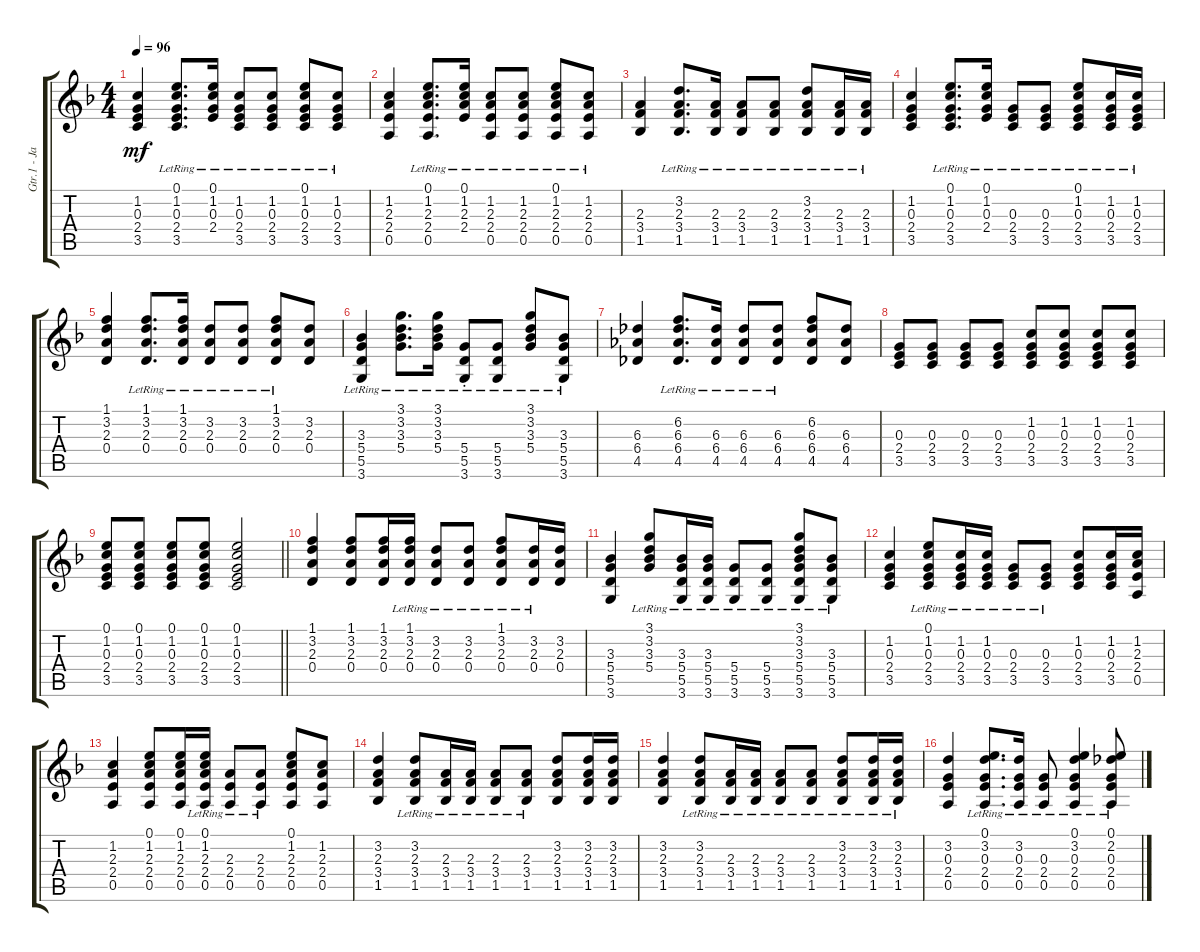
\track ("Gtr.1 - James Dean Bradfield" "Gtr.1 - Ja") {instrument acousticguitarsteel}
\staff {score tabs}
\tuning (E4 B3 G3 D3 A2 E2) {hide}
\ts (4 4)
\tempo 96
\clef g2
\ks f
(1.2 0.3 2.4 3.5).4{dy mf} (0.1{lr} 1.2{lr} 0.3{lr} 2.4{lr} 3.5{lr}).8{d} (0.1{lr} 1.2{lr} 0.3{lr} 2.4{lr}).16 (1.2{lr} 0.3{lr} 2.4{lr} 3.5{lr}).8 (1.2{lr} 0.3{lr} 2.4{lr} 3.5{lr}).8 (0.1{lr} 1.2{lr} 0.3{lr} 2.4{lr} 3.5{lr}).8 (1.2{lr} 0.3{lr} 2.4{lr} 3.5{lr}).8 |
(1.2 2.3 2.4 0.5).4 (0.1{lr} 1.2{lr} 2.3{lr} 2.4{lr} 0.5{lr}).8{d} (0.1{lr} 1.2{lr} 2.3{lr} 2.4{lr}).16 (1.2{lr} 2.3{lr} 2.4{lr} 0.5{lr}).8 (1.2{lr} 2.3{lr} 2.4{lr} 0.5{lr}).8 (0.1{lr} 1.2{lr} 2.3{lr} 2.4{lr} 0.5{lr}).8 (1.2{lr} 2.3{lr} 2.4{lr} 0.5{lr}).8 |
(2.3 3.4 1.5).4 (3.2{lr} 2.3{lr} 3.4{lr} 1.5{lr}).8{d} (2.3{lr} 3.4{lr} 1.5{lr}).16 (2.3{lr} 3.4{lr} 1.5{lr}).8 (2.3{lr} 3.4{lr} 1.5{lr}).8 (3.2{lr} 2.3{lr} 3.4{lr} 1.5{lr}).8 (2.3{lr} 3.4{lr} 1.5{lr}).16 (2.3{lr} 3.4{lr} 1.5{lr}).16 |
(1.2 0.3 2.4 3.5).4 (0.1{lr} 1.2{lr} 0.3{lr} 2.4{lr} 3.5{lr}).8{d} (0.1{lr} 1.2{lr} 0.3{lr} 2.4{lr}).16 (0.3{lr} 2.4{lr} 3.5{lr}).8 (0.3{lr} 2.4{lr} 3.5{lr}).8 (0.1{lr} 1.2{lr} 0.3{lr} 2.4{lr} 3.5{lr}).8 (1.2{lr} 0.3{lr} 2.4{lr} 3.5{lr}).16 (1.2{lr} 0.3{lr} 2.4{lr} 3.5{lr}).16 |
(1.1 3.2 2.3 0.4).4 (1.1{lr} 3.2{lr} 2.3{lr} 0.4{lr}).8{d} (1.1{lr} 3.2{lr} 2.3{lr} 0.4{lr}).16 (3.2{lr} 2.3{lr} 0.4{lr}).8 (3.2{lr} 2.3{lr} 0.4{lr}).8 (1.1{lr} 3.2{lr} 2.3{lr} 0.4{lr}).8 (3.2 2.3 0.4).8 |
(3.3{lr} 5.4{lr} 5.5{lr} 3.6{lr}).4 (3.1{lr} 3.2{lr} 3.3{lr} 5.4{lr}).8{d} (3.1{lr} 3.2{lr} 3.3{lr} 5.4{lr}).16 (5.4{st lr} 5.5{st lr} 3.6{st lr}).8 (5.4{lr} 5.5{lr} 3.6{lr}).8 (3.1{lr} 3.2{lr} 3.3{lr} 5.4{lr}).8 (3.3{lr} 5.4{lr} 5.5{lr} 3.6{lr}).8 |
(6.3 6.4 4.5).4 (6.2{lr} 6.3{lr} 6.4{lr} 4.5{lr}).8{d} (6.3{lr} 6.4{lr} 4.5{lr}).16 (6.3{lr} 6.4{lr} 4.5{lr}).8 (6.3{lr} 6.4{lr} 4.5{lr}).8 (6.2 6.3 6.4 4.5).8 (6.3 6.4 4.5).8 |
(0.3 2.4 3.5).8 (0.3 2.4 3.5).8 (0.3 2.4 3.5).8 (0.3 2.4 3.5).8 (1.2 0.3 2.4 3.5).8 (1.2 0.3 2.4 3.5).8 (1.2 0.3 2.4 3.5).8 (1.2 0.3 2.4 3.5).8 |
\barLineRight lightlight
(0.1 1.2 0.3 2.4 3.5).8 (0.1 1.2 0.3 2.4 3.5).8 (0.1 1.2 0.3 2.4 3.5).8 (0.1 1.2 0.3 2.4 3.5).8 (0.1 1.2 0.3 2.4 3.5).2 |
(1.1 3.2 2.3 0.4).4 (1.1 3.2 2.3 0.4).8 (1.1 3.2 2.3 0.4).16 (1.1{lr} 3.2{lr} 2.3{lr} 0.4{lr}).16 (3.2{lr} 2.3{lr} 0.4{lr}).8 (3.2{lr} 2.3{lr} 0.4{lr}).8 (1.1{lr} 3.2{lr} 2.3{lr} 0.4{lr}).8 (3.2{lr} 2.3{lr} 0.4{lr}).16 (3.2 2.3 0.4).16 |
(3.3 5.4 5.5 3.6).4 (3.1{lr} 3.2{lr} 3.3{lr} 5.4{lr}).8 (3.3{lr} 5.4{lr} 5.5{lr} 3.6{lr}).16 (3.3{lr} 5.4{lr} 5.5{lr} 3.6{lr}).16 (5.4{lr} 5.5{lr} 3.6{lr}).8 (5.4{lr} 5.5{lr} 3.6{lr}).8 (3.1{lr} 3.2{lr} 3.3{lr} 5.4{lr} 5.5{lr} 3.6{lr}).8 (3.3{lr} 5.4{lr} 5.5{lr} 3.6{lr}).8 |
(1.2 0.3 2.4 3.5).4 (0.1{lr} 1.2{lr} 0.3{lr} 2.4{lr} 3.5{lr}).8 (1.2{lr} 0.3{lr} 2.4{lr} 3.5{lr}).16 (1.2{lr} 0.3{lr} 2.4{lr} 3.5{lr}).16 (0.3{lr} 2.4{lr} 3.5{lr}).8 (0.3{lr} 2.4{lr} 3.5{lr}).8 (1.2 0.3 2.4 3.5).8 (1.2 0.3 2.4 3.5).16 (1.2 2.3 2.4 0.5).16 |
(1.2 2.3 2.4 0.5).4 (0.1 1.2 2.3 2.4 0.5).8 (0.1 1.2 2.3 2.4 0.5).16 (0.1{lr} 1.2{lr} 2.3{lr} 2.4{lr} 0.5{lr}).16 (2.3{lr} 2.4{lr} 0.5{lr}).8 (2.3{lr} 2.4{lr} 0.5{lr}).8 (0.1 1.2 2.3 2.4 0.5).8 (1.2 2.3 2.4 0.5).8 |
(3.2 2.3 3.4 1.5).4 (3.2{lr} 2.3{lr} 3.4{lr} 1.5{lr}).8 (2.3{lr} 3.4{lr} 1.5{lr}).16 (2.3{lr} 3.4{lr} 1.5{lr}).16 (2.3{lr} 3.4{lr} 1.5{lr}).8 (2.3{lr} 3.4{lr} 1.5{lr}).8 (3.2 2.3 3.4 1.5).8 (3.2 2.3 3.4 1.5).16 (3.2 2.3 3.4 1.5).16 |
(3.2 2.3 3.4 1.5).4 (3.2{lr} 2.3{lr} 3.4{lr} 1.5{lr}).8 (2.3{lr} 3.4{lr} 1.5{lr}).16 (2.3{lr} 3.4{lr} 1.5{lr}).16 (2.3{lr} 3.4{lr} 1.5{lr}).8 (2.3{lr} 3.4{lr} 1.5{lr}).8 (3.2{lr} 2.3{lr} 3.4{lr} 1.5{lr}).8 (3.2{lr} 2.3{lr} 3.4{lr} 1.5{lr}).16 (3.2{lr} 2.3{lr} 3.4{lr} 1.5{lr}).16 |
(3.2 0.3 2.4 0.5).4 (0.1{lr} 3.2{lr} 0.3{lr} 2.4{lr} 0.5{lr}).8{d} (3.2{lr} 0.3{lr} 2.4{lr} 0.5{lr}).16 (0.3{lr} 2.4{lr} 0.5{lr}).8 (0.1{lr} 3.2{lr} 0.3{lr} 2.4{lr} 0.5{lr}).4 (0.1{lr} 2.2{lr} 0.3{lr} 2.4{lr} 0.5{lr}).8
